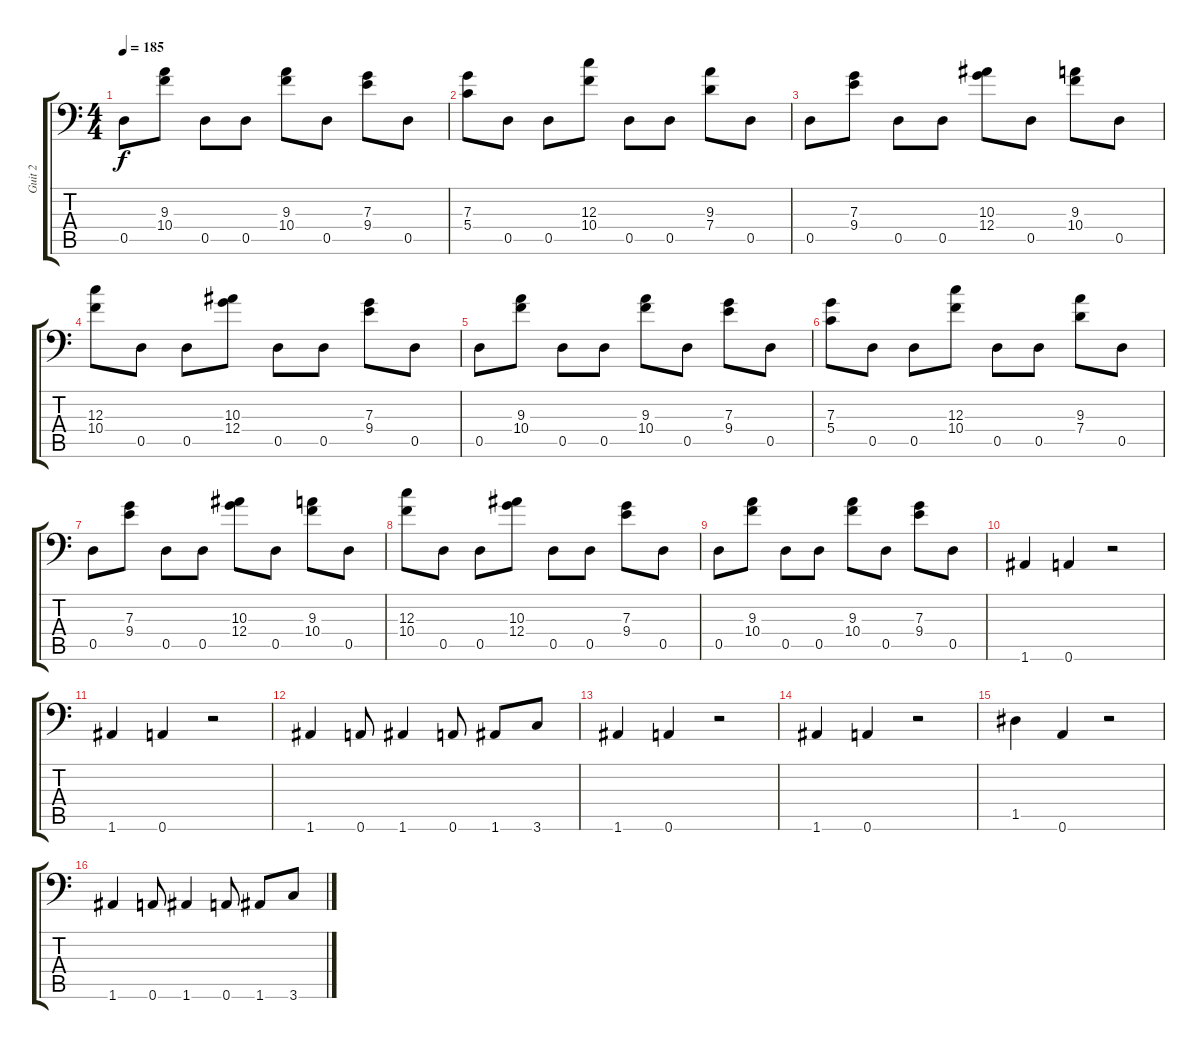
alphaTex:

\track ("Guit 2" "Guit 2") {instrument distortionguitar}
\staff {score tabs}
\tuning (A3 E3 C3 G2 D2 A1) {hide}
\ts (4 4)
\tempo 185
\clef f4
\ks c
0.5.8{dy f} (9.3 10.4).8 0.5.8 0.5.8 (9.3 10.4).8 0.5.8 (7.3 9.4).8 0.5.8 |
(7.3 5.4).8 0.5.8 0.5.8 (12.3 10.4).8 0.5.8 0.5.8 (9.3 7.4).8 0.5.8 |
0.5.8 (7.3 9.4).8 0.5.8 0.5.8 (10.3 12.4).8 0.5.8 (9.3 10.4).8 0.5.8 |
(12.3 10.4).8 0.5.8 0.5.8 (10.3 12.4).8 0.5.8 0.5.8 (7.3 9.4).8 0.5.8 |
0.5.8 (9.3 10.4).8 0.5.8 0.5.8 (9.3 10.4).8 0.5.8 (7.3 9.4).8 0.5.8 |
(7.3 5.4).8 0.5.8 0.5.8 (12.3 10.4).8 0.5.8 0.5.8 (9.3 7.4).8 0.5.8 |
0.5.8 (7.3 9.4).8 0.5.8 0.5.8 (10.3 12.4).8 0.5.8 (9.3 10.4).8 0.5.8 |
(12.3 10.4).8 0.5.8 0.5.8 (10.3 12.4).8 0.5.8 0.5.8 (7.3 9.4).8 0.5.8 |
0.5.8 (9.3 10.4).8 0.5.8 0.5.8 (9.3 10.4).8 0.5.8 (7.3 9.4).8 0.5.8 |
1.6.4 0.6.4 r.2 |
1.6.4 0.6.4 r.2 |
1.6.4 0.6.8 1.6.4 0.6.8 1.6.8 3.6.8 |
1.6.4 0.6.4 r.2 |
1.6.4 0.6.4 r.2 |
1.5.4 0.6.4 r.2 |
1.6.4 0.6.8 1.6.4 0.6.8 1.6.8 3.6.8
